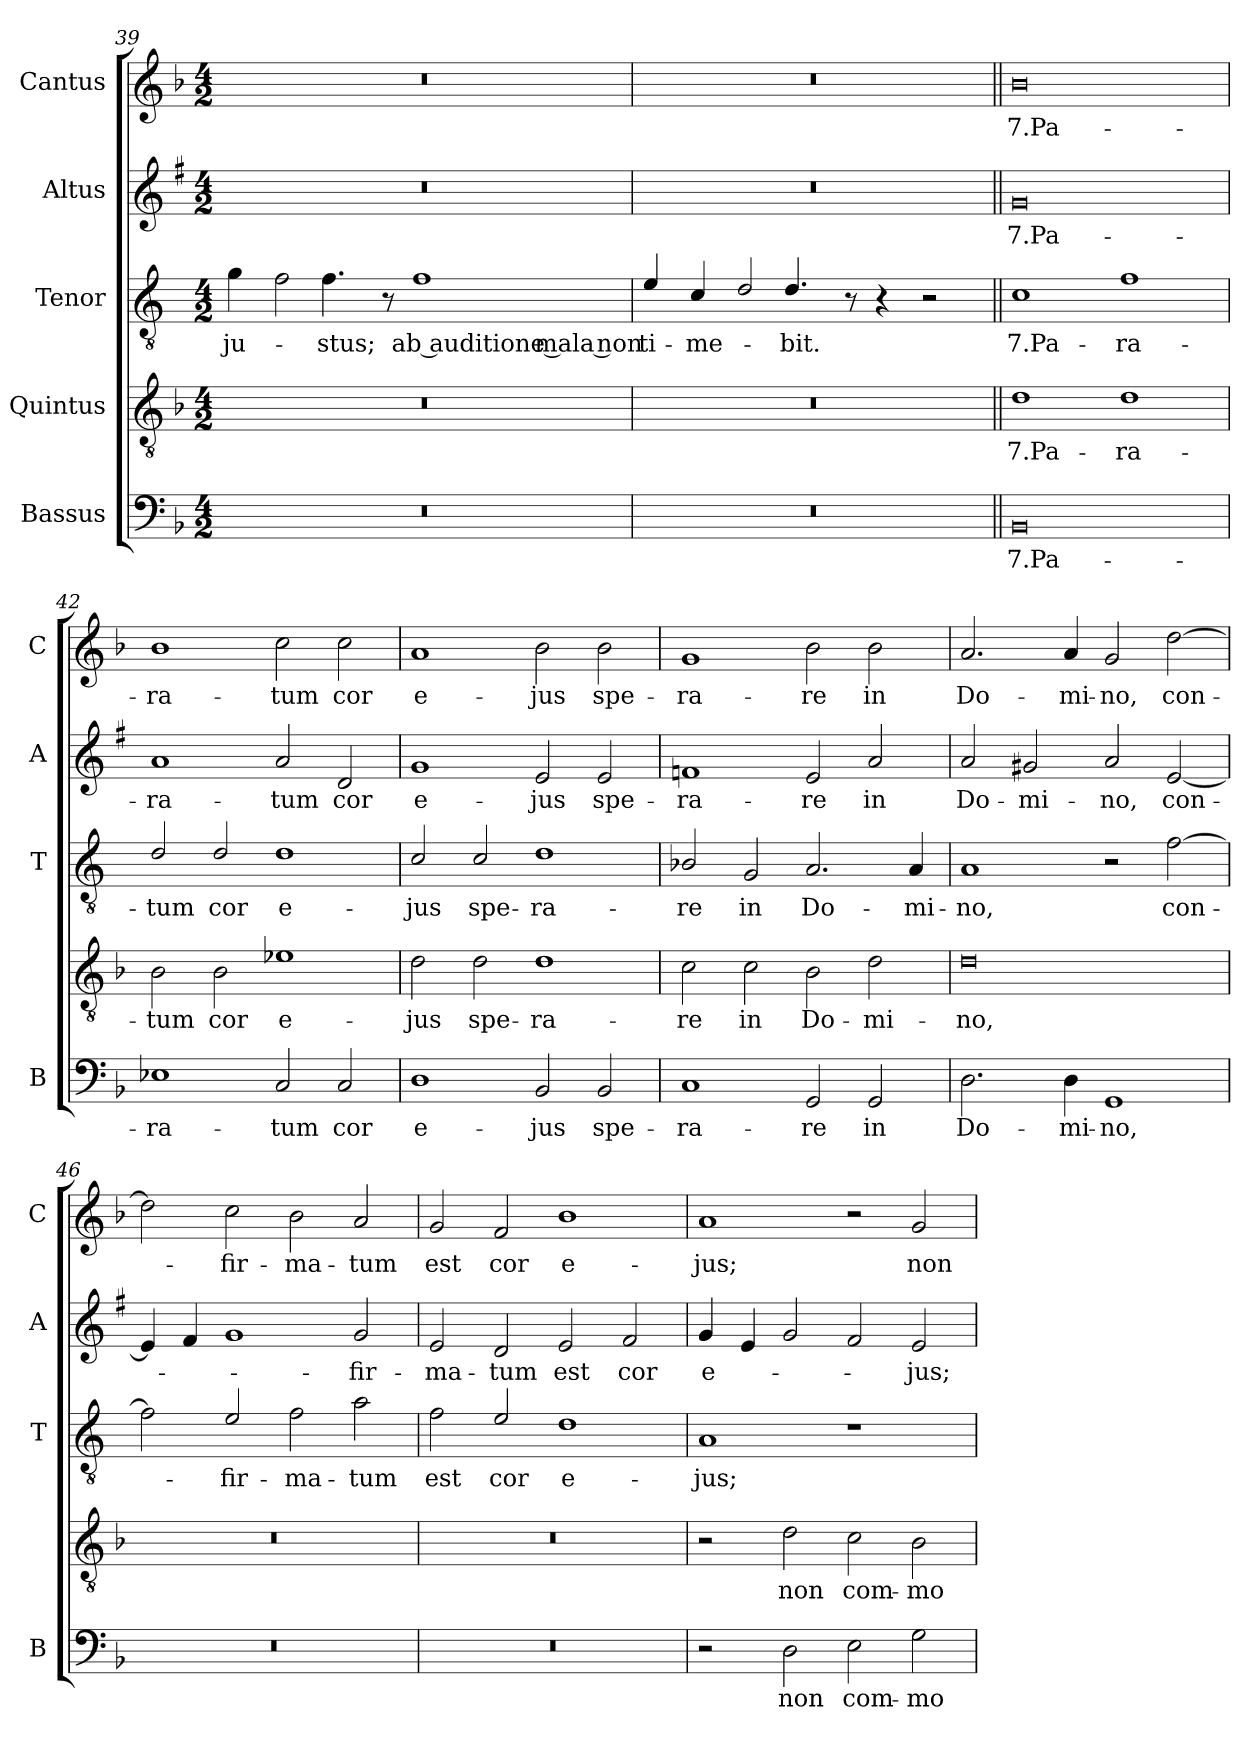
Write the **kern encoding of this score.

**kern	**text	**kern	**text	**kern	**text	**kern	**text	**kern	**text
*part5	*part5	*part4	*part4	*part3	*part3	*part2	*part2	*part1	*part1
*staff5	*staff5	*staff4	*staff4	*staff3	*staff3	*staff2	*staff2	*staff1	*staff1
*I"Bassus	*	*I"Quintus	*	*I"Tenor	*	*I"Altus	*	*I"Cantus	*
*I'B	*	*	*	*I'T	*	*I'A	*	*I'C	*
*clefF4	*	*clefGv2	*	*clefGv2	*	*clefG2	*	*clefG2	*
*	*	*	*	*ITrd4c7	*	*ITrd1c2	*	*	*
*k[b-]	*	*k[b-]	*	*k[b-]	*	*k[b-]	*	*k[b-]	*
*F:	*	*F:	*	*F:	*	*F:	*	*F:	*
*M4/2	*	*M4/2	*	*M4/2	*	*M4/2	*	*M4/2	*
=39	=39	=39	=39	=39	=39	=39	=39	=39	=39
!	!	!	!	!	!LO:LY:b	!	!	!	!
0r	.	0r	.	4c\	ju-	0r	.	0r	.
!	!	!	!	!LO:N:head=open	!	!	!	!	!
.	.	.	.	4B-\	.	.	.	.	.
!	!	!	!	!	!LO:LY:b	!	!	!	!
.	.	.	.	4.B-\	-stus;	.	.	.	.
.	.	.	.	8r	.	.	.	.	.
!	!	!	!	!	!LO:LY:b	!	!	!	!
.	.	.	.	1B-	ab auditione mala non	.	.	.	.
=40	=40	=40	=40	=40	=40	=40	=40	=40	=40
!	!	!	!	!	!LO:LY:b	!	!	!	!
0r	.	0r	.	4A/	ti-	0r	.	0r	.
!	!	!	!	!	!LO:LY:b	!	!	!	!
.	.	.	.	4F/	-me-	.	.	.	.
!	!	!	!	!LO:N:head=open	!	!	!	!	!
.	.	.	.	4G/	.	.	.	.	.
!	!	!	!	!	!LO:LY:b	!	!	!	!
.	.	.	.	4.G/	-bit.	.	.	.	.
.	.	.	.	8r	.	.	.	.	.
.	.	.	.	4r	.	.	.	.	.
.	.	.	.	2r	.	.	.	.	.
!!LO:PB:g=z
=41||	=41||	=41||	=41||	=41||	=41||	=41||	=41||	=41||	=41||
!	!LO:LY:b	!	!LO:LY:b	!	!LO:LY:b	!	!LO:LY:b	!	!LO:LY:b
0BB-	7.Pa-	1d	7.Pa-	1F	7.Pa-	0f	7.Pa-	0b-	7.Pa-
!	!	!	!LO:LY:b	!	!LO:LY:b	!	!	!	!
.	.	1d	-ra-	1B-	-ra-	.	.	.	.
=42	=42	=42	=42	=42	=42	=42	=42	=42	=42
!	!LO:LY:b	!	!LO:LY:b	!	!LO:LY:b	!	!LO:LY:b	!	!LO:LY:b
1E-X	-ra-	2B-\	-tum	2G/	-tum	1g	-ra-	1b-	-ra-
!	!	!	!LO:LY:b	!	!LO:LY:b	!	!	!	!
.	.	2B-\	cor	2G/	cor	.	.	.	.
!	!LO:LY:b	!	!LO:LY:b	!	!LO:LY:b	!	!LO:LY:b	!	!LO:LY:b
2C/	-tum	1e-X	e-	1G	e-	2g/	-tum	2cc\	-tum
!	!LO:LY:b	!	!	!	!	!	!LO:LY:b	!	!LO:LY:b
2C/	cor	.	.	.	.	2c/	cor	2cc\	cor
=43	=43	=43	=43	=43	=43	=43	=43	=43	=43
!	!LO:LY:b	!	!LO:LY:b	!	!LO:LY:b	!	!LO:LY:b	!	!LO:LY:b
1D	e-	2d\	-jus	2F/	-jus	1f	e-	1a	e-
!	!	!	!LO:LY:b	!	!LO:LY:b	!	!	!	!
.	.	2d\	spe-	2F/	spe-	.	.	.	.
!	!LO:LY:b	!	!LO:LY:b	!	!LO:LY:b	!	!LO:LY:b	!	!LO:LY:b
2BB-/	-jus	1d	-ra-	1G	-ra-	2d/	-jus	2b-\	-jus
!	!LO:LY:b	!	!	!	!	!	!LO:LY:b	!	!LO:LY:b
2BB-/	spe-	.	.	.	.	2d/	spe-	2b-\	spe-
=44	=44	=44	=44	=44	=44	=44	=44	=44	=44
!	!LO:LY:b	!	!LO:LY:b	!	!LO:LY:b	!	!LO:LY:b	!	!LO:LY:b
1C	-ra-	2c\	-re	2E-X/	-re	1e-X	-ra-	1g	-ra-
!	!	!	!LO:LY:b	!	!LO:LY:b	!	!	!	!
.	.	2c\	in	2C/	in	.	.	.	.
!	!LO:LY:b	!	!LO:LY:b	!	!LO:LY:b	!	!LO:LY:b	!	!LO:LY:b
2GG/	-re	2B-\	Do-	2.D/	Do-	2d/	-re	2b-\	-re
!	!LO:LY:b	!	!LO:LY:b	!	!	!	!LO:LY:b	!	!LO:LY:b
2GG/	in	2d\	-mi-	.	.	2g/	in	2b-\	in
!	!	!	!	!	!LO:LY:b	!	!	!	!
.	.	.	.	4D/	-mi-	.	.	.	.
=45	=45	=45	=45	=45	=45	=45	=45	=45	=45
!	!LO:LY:b	!	!LO:LY:b	!	!LO:LY:b	!	!LO:LY:b	!	!LO:LY:b
2.D\	Do-	0d	-no,	1D	-no,	2g/	Do-	2.a/	Do-
!	!	!	!	!	!	!	!LO:LY:b	!	!
.	.	.	.	.	.	2f#X/	-mi-	.	.
!	!LO:LY:b	!	!	!	!	!	!	!	!LO:LY:b
4D\	-mi-	.	.	.	.	.	.	4a/	-mi-
!	!LO:LY:b	!	!	!	!	!	!LO:LY:b	!	!LO:LY:b
1GG	-no,	.	.	2r	.	2g/	-no,	2g/	-no,
!	!	!	!	!	!LO:LY:b	!	!LO:LY:b	!	!LO:LY:b
.	.	.	.	[2B-\	con-	[2d/	con-	[2dd\	con-
=46	=46	=46	=46	=46	=46	=46	=46	=46	=46
0r	.	0r	.	2B-\]	.	4d/]	.	2dd\]	.
.	.	.	.	.	.	4e/	.	.	.
!	!	!	!	!	!LO:LY:b	!	!	!	!LO:LY:b
.	.	.	.	2A/	-fir-	1f	.	2cc\	-fir-
!	!	!	!	!	!LO:LY:b	!	!	!	!LO:LY:b
.	.	.	.	2B-\	-ma-	.	.	2b-\	-ma-
!	!	!	!	!	!LO:LY:b	!	!LO:LY:b	!	!LO:LY:b
.	.	.	.	2d\	-tum	2f/	-fir-	2a/	-tum
!!LO:LB:g=z
=47	=47	=47	=47	=47	=47	=47	=47	=47	=47
!	!	!	!	!	!LO:LY:b	!	!LO:LY:b	!	!LO:LY:b
0r	.	0r	.	2B-\	est	2d/	-ma-	2g/	est
!	!	!	!	!	!LO:LY:b	!	!LO:LY:b	!	!LO:LY:b
.	.	.	.	2A/	cor	2c/	-tum	2f/	cor
!	!	!	!	!	!LO:LY:b	!	!LO:LY:b	!	!LO:LY:b
.	.	.	.	1G	e-	2d/	est	1b-	e-
!	!	!	!	!	!	!	!LO:LY:b	!	!
.	.	.	.	.	.	2e/	cor	.	.
=48	=48	=48	=48	=48	=48	=48	=48	=48	=48
!	!	!	!	!	!LO:LY:b	!	!LO:LY:b	!	!LO:LY:b
2r	.	2r	.	1D	-jus;	4f/	e-	1a	-jus;
.	.	.	.	.	.	4d/	.	.	.
!	!LO:LY:b	!	!LO:LY:b	!	!	!	!	!	!
2D\	non	2d\	non	.	.	2f/	.	.	.
!	!LO:LY:b	!	!LO:LY:b	!	!	!	!	!	!
2E\	com-	2c\	com-	1r	.	2e/	.	2r	.
!	!LO:LY:b	!	!LO:LY:b	!	!	!	!LO:LY:b	!	!LO:LY:b
2G\	-mo-	2B-\	-mo-	.	.	2d/	-jus;	2g/	non
=	=	=	=	=	=	=	=	=	=
*-	*-	*-	*-	*-	*-	*-	*-	*-	*-
